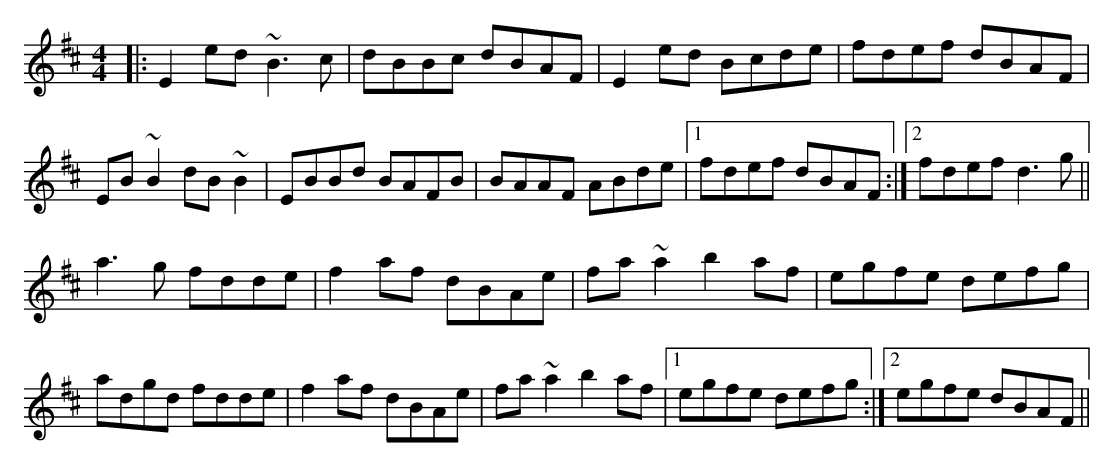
X:1
M:4/4
K:Edor
|:E2ed ~B3c|dBBc dBAF|E2ed Bcde|fdef dBAF|
EB~B2 dB~B2|EBBd BAFB|BAAF ABde|1 fdef dBAF:|2 fdef d3g||
a3g fdde|f2af dBAe|fa~a2 b2af|egfe defg|
adgd fdde|f2af dBAe|fa~a2 b2af|1 egfe defg:|2 egfe dBAF||
